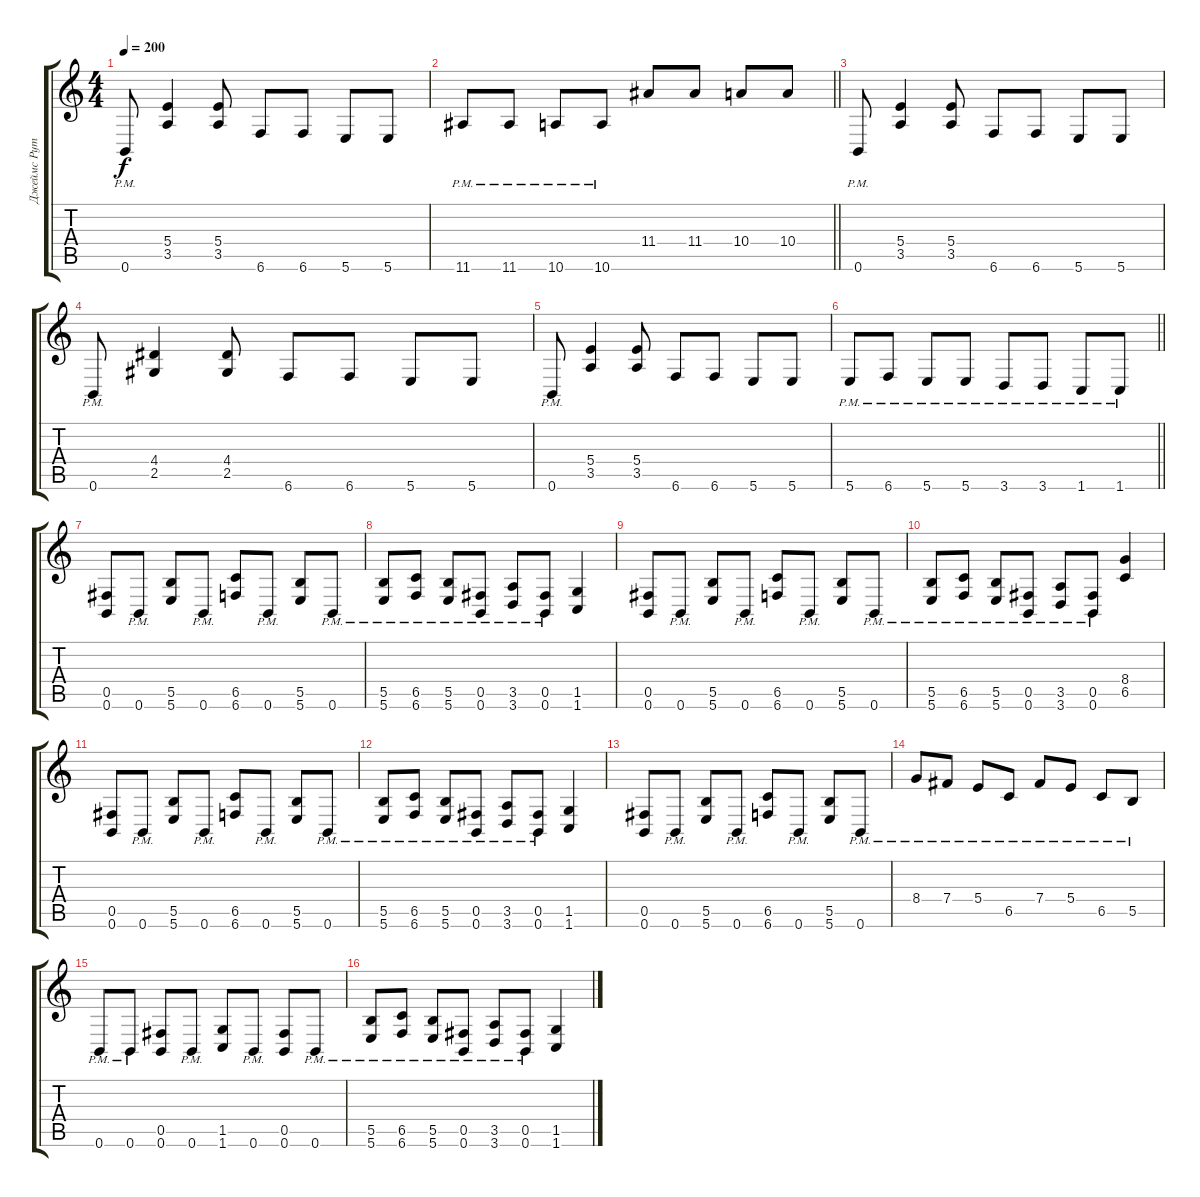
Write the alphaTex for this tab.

\track ("Джеймс Рут" "Джеймс Рут") {instrument distortionguitar}
\staff {score tabs}
\tuning (Db4 Ab3 E3 B2 Gb2 B1) {hide}
\ts (4 4)
\tempo 200
\clef g2
\ks c
0.6{pm}.8{dy f} (5.4 3.5).4 (5.4 3.5).8 6.6.8 6.6.8 5.6.8 5.6.8 |
\barLineRight lightlight
11.6{pm}.8 11.6{pm}.8 10.6{pm}.8 10.6{pm}.8 11.4.8 11.4.8 10.4.8 10.4.8 |
0.6{pm}.8 (5.4 3.5).4 (5.4 3.5).8 6.6.8 6.6.8 5.6.8 5.6.8 |
0.6{pm}.8 (4.4 2.5).4 (4.4 2.5).8 6.6.8 6.6.8 5.6.8 5.6.8 |
0.6{pm}.8 (5.4 3.5).4 (5.4 3.5).8 6.6.8 6.6.8 5.6.8 5.6.8 |
\barLineRight lightlight
5.6{pm}.8 6.6{pm}.8 5.6{pm}.8 5.6{pm}.8 3.6{pm}.8 3.6{pm}.8 1.6{pm}.8 1.6{pm}.8 |
(0.5 0.6).8 0.6{pm}.8 (5.5 5.6).8 0.6{pm}.8 (6.5 6.6).8 0.6{pm}.8 (5.5 5.6).8 0.6{pm}.8 |
(5.5{pm} 5.6{pm}).8 (6.5{pm} 6.6{pm}).8 (5.5{pm} 5.6{pm}).8 (0.5{pm} 0.6{pm}).8 (3.5{pm} 3.6{pm}).8 (0.5{pm} 0.6{pm}).8 (1.5 1.6).4 |
(0.5 0.6).8 0.6{pm}.8 (5.5 5.6).8 0.6{pm}.8 (6.5 6.6).8 0.6{pm}.8 (5.5 5.6).8 0.6{pm}.8 |
(5.5{pm} 5.6{pm}).8 (6.5{pm} 6.6{pm}).8 (5.5{pm} 5.6{pm}).8 (0.5{pm} 0.6{pm}).8 (3.5{pm} 3.6{pm}).8 (0.5{pm} 0.6{pm}).8 (8.4 6.5).4 |
(0.5 0.6).8 0.6{pm}.8 (5.5 5.6).8 0.6{pm}.8 (6.5 6.6).8 0.6{pm}.8 (5.5 5.6).8 0.6{pm}.8 |
(5.5{pm} 5.6{pm}).8 (6.5{pm} 6.6{pm}).8 (5.5{pm} 5.6{pm}).8 (0.5{pm} 0.6{pm}).8 (3.5{pm} 3.6{pm}).8 (0.5{pm} 0.6{pm}).8 (1.5 1.6).4 |
(0.5 0.6).8 0.6{pm}.8 (5.5 5.6).8 0.6{pm}.8 (6.5 6.6).8 0.6{pm}.8 (5.5 5.6).8 0.6{pm}.8 |
8.4{pm}.8 7.4{pm}.8 5.4{pm}.8 6.5{pm}.8 7.4{pm}.8 5.4{pm}.8 6.5{pm}.8 5.5{pm}.8 |
0.6{pm}.8 0.6{pm}.8 (0.5 0.6).8 0.6{pm}.8 (1.5 1.6).8 0.6{pm}.8 (0.5 0.6).8 0.6{pm}.8 |
(5.5{pm} 5.6{pm}).8 (6.5{pm} 6.6{pm}).8 (5.5{pm} 5.6{pm}).8 (0.5{pm} 0.6{pm}).8 (3.5{pm} 3.6{pm}).8 (0.5{pm} 0.6{pm}).8 (1.5 1.6).4
